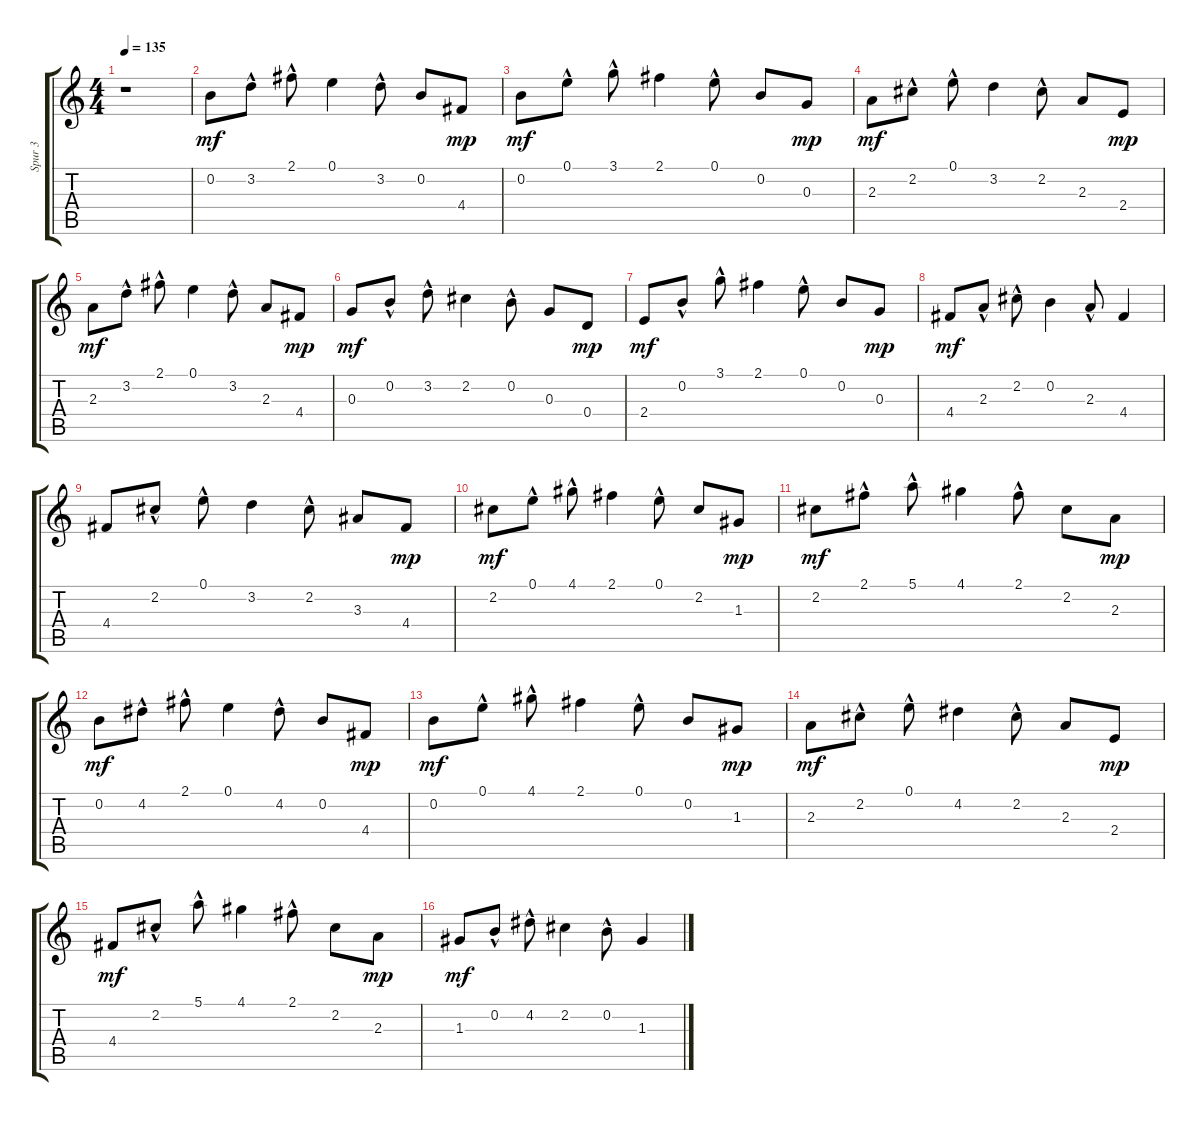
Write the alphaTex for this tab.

\track ("Spur 3" "Spur 3") {instrument acousticguitarsteel}
\staff {score tabs}
\tuning (E4 B3 G3 D3 A2 E2) {hide}
\ts (4 4)
\tempo 135
\clef g2
\ks c
r.1{dy mp} |
0.2.8{dy mf} 3.2{hac}.8 2.1{hac}.8 0.1.4 3.2{hac}.8 0.2.8 4.4.8{dy mp} |
0.2.8{dy mf} 0.1{hac}.8 3.1{hac}.8 2.1.4 0.1{hac}.8 0.2.8 0.3.8{dy mp} |
2.3.8{dy mf} 2.2{hac}.8 0.1{hac}.8 3.2.4 2.2{hac}.8 2.3.8 2.4.8{dy mp} |
2.3.8{dy mf} 3.2{hac}.8 2.1{hac}.8 0.1.4 3.2{hac}.8 2.3.8 4.4.8{dy mp} |
0.3.8{dy mf} 0.2{hac}.8 3.2{hac}.8 2.2.4 0.2{hac}.8 0.3.8 0.4.8{dy mp} |
2.4.8{dy mf} 0.2{hac}.8 3.1{hac}.8 2.1.4 0.1{hac}.8 0.2.8 0.3.8{dy mp} |
4.4.8{dy mf} 2.3{hac}.8 2.2{hac}.8 0.2.4 2.3{hac}.8 4.4.4 |
4.4.8 2.2{hac}.8 0.1{hac}.8 3.2.4 2.2{hac}.8 3.3.8 4.4.8{dy mp} |
2.2.8{dy mf} 0.1{hac}.8 4.1{hac}.8 2.1.4 0.1{hac}.8 2.2.8 1.3.8{dy mp} |
2.2.8{dy mf} 2.1{hac}.8 5.1{hac}.8 4.1.4 2.1{hac}.8 2.2.8 2.3.8{dy mp} |
0.2.8{dy mf} 4.2{hac}.8 2.1{hac}.8 0.1.4 4.2{hac}.8 0.2.8 4.4.8{dy mp} |
0.2.8{dy mf} 0.1{hac}.8 4.1{hac}.8 2.1.4 0.1{hac}.8 0.2.8 1.3.8{dy mp} |
2.3.8{dy mf} 2.2{hac}.8 0.1{hac}.8 4.2.4 2.2{hac}.8 2.3.8 2.4.8{dy mp} |
4.4.8{dy mf} 2.2{hac}.8 5.1{hac}.8 4.1.4 2.1{hac}.8 2.2.8 2.3.8{dy mp} |
1.3.8{dy mf} 0.2{hac}.8 4.2{hac}.8 2.2.4 0.2{hac}.8 1.3.4
